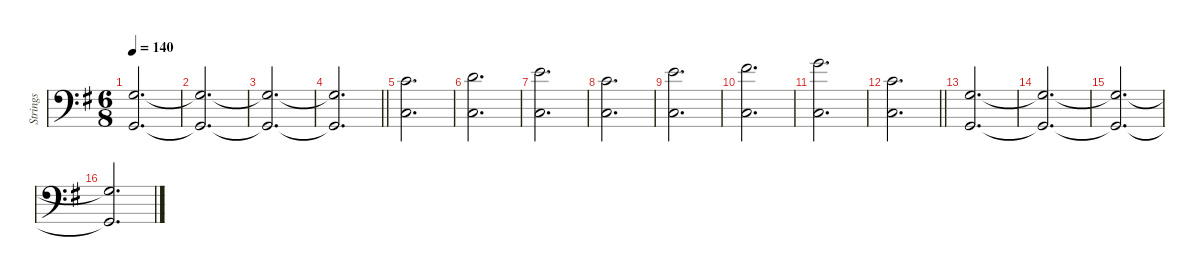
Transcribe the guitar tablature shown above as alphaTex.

\defaultSystemsLayout 8
\hideDynamics
\bracketExtendMode groupsimilarinstruments
\firstSystemTrackNameMode fullname
\otherSystemsTrackNameOrientation horizontal
\track ("Strings" "vln.") {defaultSystemsLayout 16 instrument stringensemble1}
\staff {score}
\tuning (E4 B3 G3 D3 A2 E2)
\ts (6 8)
\tempo 140
\clef f4
\ks g
(5.4{acc forcenatural} 3.6{acc forcenatural}).2{d dy f beam Up} |
(5.4{t acc forcenatural} 3.6{t acc forcenatural}).2{d beam Up} |
(5.4{t acc forcenatural} 3.6{t acc forcenatural}).2{d beam Up} |
\barLineRight lightlight
(5.4{t acc forcenatural} 3.6{t acc forcenatural}).2{d beam Up} |
(5.3{acc forcenatural} 3.5{acc forcenatural}).2{d beam Down} |
(7.3{acc forcenatural} 3.5{acc forcenatural}).2{d beam Down} |
(9.3{acc forcenatural} 3.5{acc forcenatural}).2{d beam Down} |
(5.3{acc forcenatural} 3.5{acc forcenatural}).2{d beam Down} |
(9.3{acc forcenatural} 3.5{acc forcenatural}).2{d beam Down} |
(11.3{acc #} 3.5{acc forcenatural}).2{d beam Down} |
(12.3{acc forcenatural} 3.5{acc forcenatural}).2{d beam Down} |
\barLineRight lightlight
(5.3{acc forcenatural} 3.5{acc forcenatural}).2{d beam Down} |
(5.4{acc forcenatural} 3.6{acc forcenatural}).2{d beam Up} |
(5.4{t acc forcenatural} 3.6{t acc forcenatural}).2{d beam Up} |
(5.4{t acc forcenatural} 3.6{t acc forcenatural}).2{d beam Up} |
(5.4{t acc forcenatural} 3.6{t acc forcenatural}).2{d beam Up}
